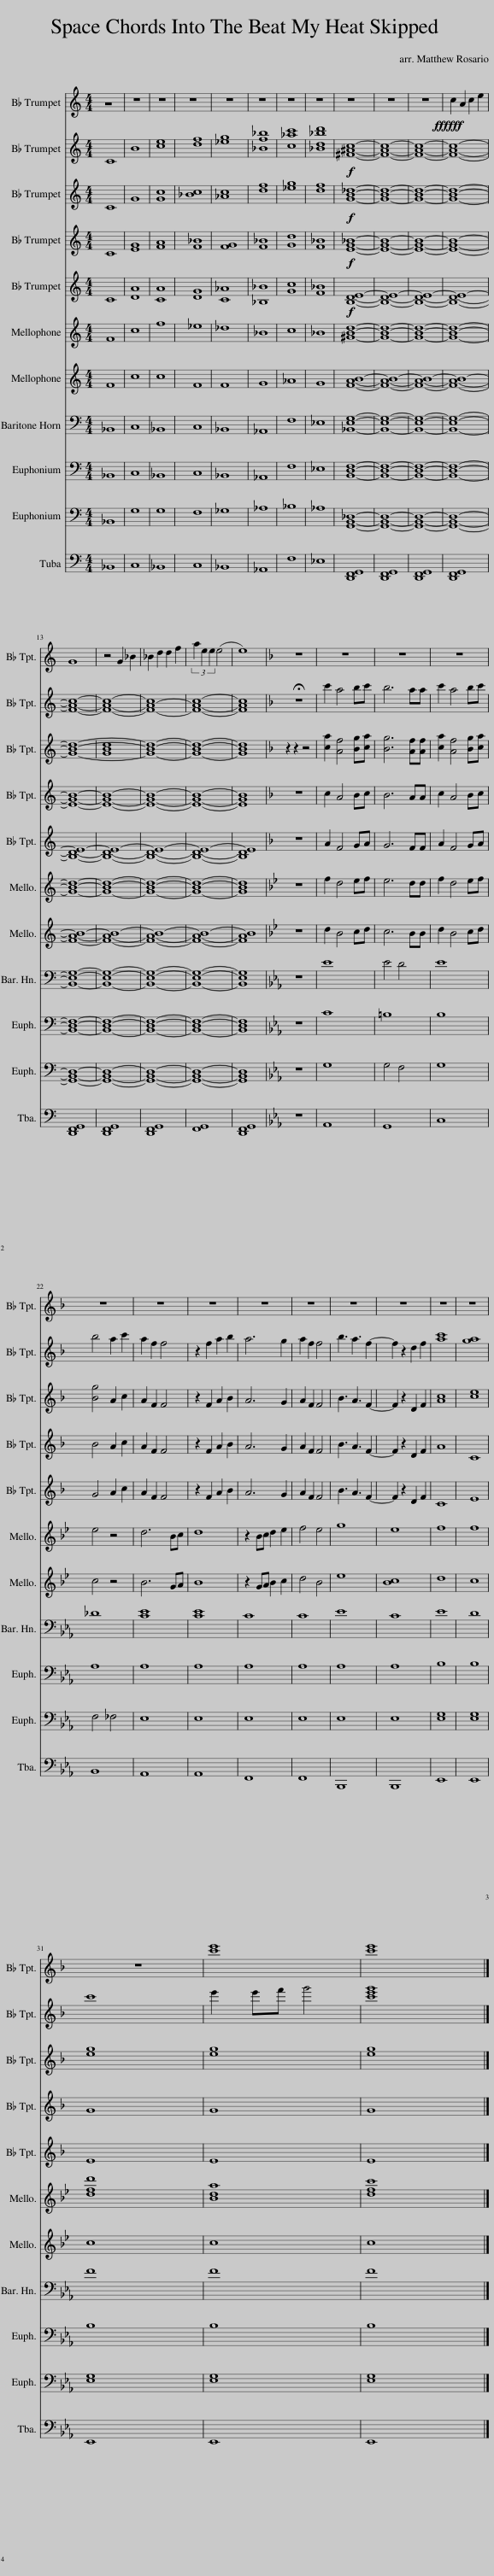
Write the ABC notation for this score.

X:1
%%score 1 2 3 4 5 6 7 8 9 10 11
L:1/8
M:4/4
I:linebreak $
K:C
V:1 treble transpose=-2
V:2 treble transpose=-2
V:3 treble transpose=-2
V:4 treble transpose=-2
V:5 treble transpose=-2
V:6 treble transpose=-7
V:7 treble transpose=-7
V:8 bass
V:9 bass
V:10 bass
V:11 bass
V:1
[K:C] z8 | z8 | z8 | z8 | z8 | %5
 z8 | z8 | z8 | z8 | z8 | %10
 z8 | c2 A2 c2 e2 |$ G8 | z4 G2 _B2 | _B2 d2 d2 f2 | %15
 (3a2 e2 e2 (e4 | e8) |[K:F] z8 | z8 | z8 | %20
 z8 |$ z8 | z8 | z8 | z8 | %25
 z8 | z8 | z8 | z8 | z8 |$ %30
 z8 | [c'e']8 | [c'e']8 |] %33
V:2
[K:C] C8 | B8 | [ce]8 | [df]8 | [_eg]8 | %5
 [_Bf_b]8 | [c_ac']8 | [_Bd_bd']8 |!f! [^F^Ac]8- | [FAc]8- | %10
 [FAc]8- | [FAc]8- |$ [FAc]8- | [FAc]8- | [F-A-c]8 | %15
 [FAc]8- | [FAc]8 |[K:F] !fermata!z8 | c'2 a4 bc' | b6 aa | %20
 c'2 a4 bc' |$ b4 a2 c'2 | a2 f2 f4 | z2 f2 a2 b2 | a6 g2 | %25
 a2 f2 f4 | b3 a3 f2- | f2 z2 d2 f2 | [ac']8 | [ga]8 |$ %30
 c'8 | e'2 e'f' g'4 | [c'e'g']8 |] %33
V:3
[K:C] C8 | G8 | [Gc]8 | [_Bc]8 | [_Ac]8 | %5
 [df]8 | [_eg]8 | [df]8 |!f! [GB_d]8- | [GBd]8- | %10
 [GBd]8- | [GBd]8- |$ [GBd]8- | [GBd]8 | [GBd]8- | %15
 [GBd]8- | [GBd]8 |[K:F] z2 z2 z4 | [ca]2 [Af]4 [Bg][ca] | [Bg]6 [Af][Af] | %20
 [ca]2 [Af]4 [Bg][ca] |$ [Bg]4 A2 c2 | A2 F2 F4 | z2 F2 A2 B2 | A6 G2 | %25
 A2 F2 F4 | B3 A3 F2- | F2 z2 D2 F2 | [Ac]8 | [ce]8 |$ %30
 [eg]8 | [eg]8 | [eg]8 |] %33
V:4
[K:C] C8 | [EG]8 | [FA]8 | [F_B]8 | [FG]8 | %5
 [F_B]8 | [Gd]8 | [F_B]8 |!f! [EG_B]8- | [EGB]8- | %10
 [EGB]8- | [EGB]8- |$ [EGB]8- | [EGB]8- | [EGB]8- | %15
 [EGB]8- | [EGB]8 |[K:F] z8 | c2 A4 Bc | B6 AA | %20
 c2 A4 Bc |$ B4 A2 c2 | A2 F2 F4 | z2 F2 A2 B2 | A6 G2 | %25
 A2 F2 F4 | B3 A3 F2- | F2 z2 D2 F2 | A8 | C8 |$ %30
 G8 | G8 | G8 |] %33
V:5
[K:C] C8 | [DA]8 | [CA]8 | [DG]8 | [C_A]8 | %5
 [_B,_B]8 | [Gc]8 | [F_B]8 |!f! [B,DE]8- | [B,DE]8- | %10
 [B,DE]8- | [B,DE]8- |$ [B,DE]8- | [B,DE]8- | [B,DE]8- | %15
 [B,DE]8- | [B,DE]8 |[K:F] z8 | A2 F4 GA | G6 FF | %20
 A2 F4 GA |$ G4 A2 c2 | A2 F2 F4 | z2 F2 A2 B2 | A6 G2 | %25
 A2 F2 F4 | B3 A3 F2- | F2 z2 D2 F2 | C8 | E8 |$ %30
 E8 | E8 | E8 |] %33
V:6
[K:C] F8 | c8 | f8 | _e8 | _d8 | %5
 _B8 | c8 | _B8 | [^GBd]8- | [GBd]8- | %10
 [GBd]8- | [GBd]8- |$ [GBd]8- | [GBd]8- | [GBd]8- | %15
 [GBd]8- | [GBd]8 |[K:Bb] z8 | f2 d4 ef | e6 dd | %20
 f2 d4 ef |$ e4 z4 | d6 Bc | d8 | z2 Bc d2 e2 | %25
 f4 e4 | g8 | e8 | f8 | f8 |$ %30
 [dfd']8 | [Bda]8 | [dfc']8 |] %33
V:7
[K:C] F8 | c8 | c8 | F8 | F8 | %5
 G8 | _A8 | G8 | [FAB]8- | [FAB]8- | %10
 [FAB]8- | [FAB]8- |$ [FAB]8- | [FAB]8- | [FAB]8- | %15
 [FAB]8- | [FAB]8 |[K:Bb] z8 | d2 B4 cd | c6 BB | %20
 d2 B4 cd |$ c4 z4 | B6 GA | B8 | z2 GA B2 c2 | %25
 d4 B4 | e8 | [Bc]8 | d8 | c8 |$ %30
 c8 | c8 | c8 |] %33
V:8
 _B,,8 | C,8 | _B,,8 | C,8 | _B,,8 | %5
 _A,,8 | F,8 | _E,8 | [_B,,E,G,]8- | [B,,E,G,]8- | %10
 [B,,E,G,]8- | [B,,E,G,]8- |$ [B,,E,G,]8- | [B,,E,G,]8- | [B,,E,G,]8- | %15
 [B,,E,G,]8- | [B,,E,G,]8 |[K:Eb] z8 | E8 | E4 D4 | %20
 E8 |$ _D8 | [CE]8 | [CE]8 | C8 | %25
 C8 | E8 | C8 | E8 | D8 |$ %30
 F8 | F8 | F8 |] %33
V:9
 _B,,8 | C,8 | _B,,8 | C,8 | _B,,8 | %5
 _A,,8 | F,8 | _E,8 | [B,,D,F,]8- | [B,,D,F,]8- | %10
 [B,,D,F,]8- | [B,,D,F,]8- |$ [B,,D,F,]8- | [B,,D,F,]8- | [B,,D,F,]8- | %15
 [B,,D,F,]8- | [B,,D,F,]8 |[K:Eb] z8 | C8 | =B,8 | %20
 B,8 |$ A,8 | A,8 | A,8 | A,8 | %25
 A,8 | A,8 | A,8 | B,8 | B,8 |$ %30
 B,8 | B,8 | B,8 |] %33
V:10
 _B,,8 | G,8 | G,8 | F,8 | _G,8 | %5
 _A,8 | _B,8 | _A,8 | [G,,B,,_D,]8- | [G,,B,,D,]8- | %10
 [G,,B,,D,]8- | [G,,B,,D,]8- |$ [G,,B,,D,]8- | [G,,B,,D,]8- | [G,,B,,D,]8- | %15
 [G,,B,,D,]8- | [G,,B,,D,]8 |[K:Eb] z8 | G,8 | G,4 F,4 | %20
 G,8 |$ F,4 _F,4 | E,8 | E,8 | E,8 | %25
 E,8 | E,8 | E,8 | [E,G,]8 | [E,G,]8 |$ %30
 [E,G,]8 | [E,G,]8 | [E,G,]8 |] %33
V:11
 _B,,8 | C,8 | _B,,8 | C,8 | _B,,8 | %5
 _A,,8 | F,8 | _E,8 | [D,,F,,G,,]8 | [D,,F,,G,,]8 | %10
 [D,,F,,G,,]8 | [D,,F,,G,,]8 |$ [D,,F,,G,,]8 | [D,,F,,G,,]8 | [D,,F,,G,,]8 | %15
 [F,,G,,]8 | [D,,F,,G,,]8 |[K:Eb] z8 | A,,8 | G,,8 | %20
 C,8 |$ B,,8 | A,,8 | A,,8 | F,,8 | %25
 F,,8 | B,,,8 | B,,,8 | E,,8 | E,,8 |$ %30
 E,,8 | E,,8 | E,,8 |] %33
